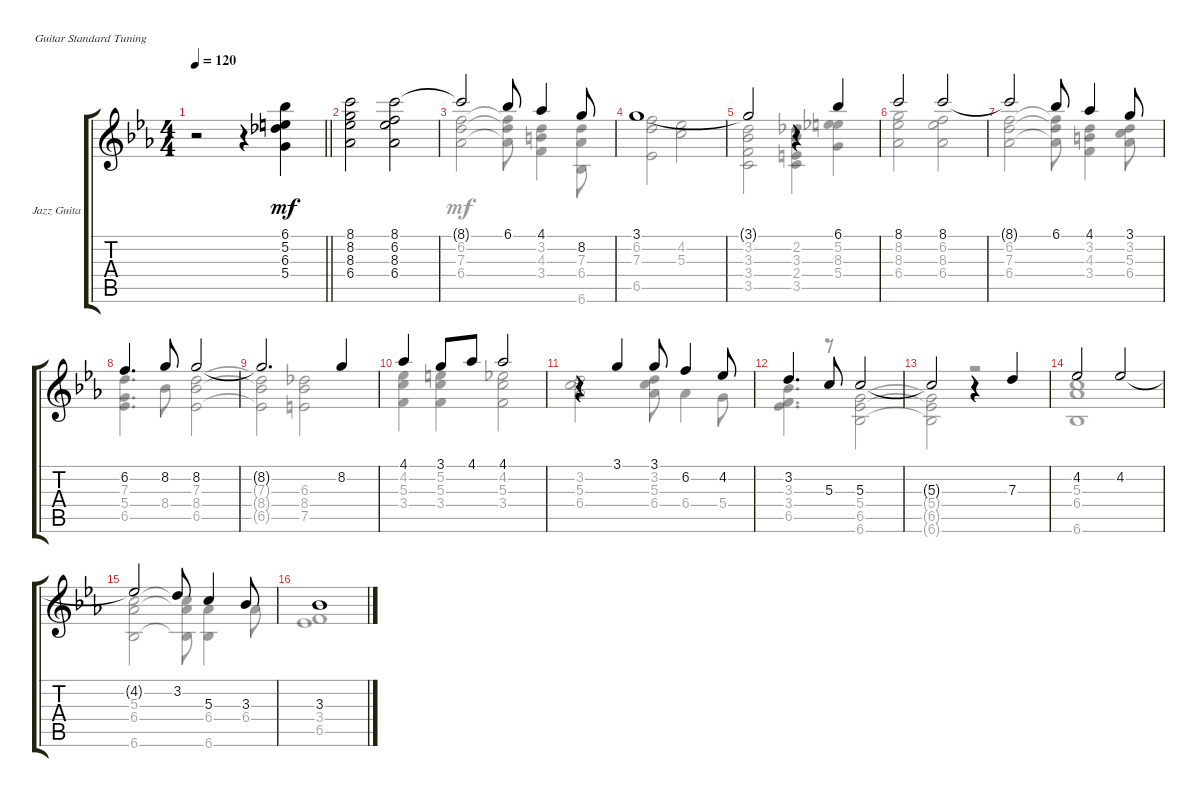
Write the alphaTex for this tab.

\bracketExtendMode groupsimilarinstruments
\firstSystemTrackNameOrientation horizontal
\otherSystemsTrackNameOrientation horizontal
\track ("Jazz Guitar" "Jazz Guita") {instrument electricguitarjazz}
\staff {score tabs}
\tuning (E4 B3 G3 D3 A2 E2)
\voice
\ts (4 4)
\section ("" "")
\tempo 120
\clef g2
\barLineRight lightlight
\ks eb
r.2{dy mf instrument electricguitarjazz} r.4 (6.1 5.2 6.3 5.4).4 |
(8.1 8.2 8.3 6.4).2 (8.1 6.2 8.3 6.4).2 |
8.1{t}.2 6.1.8 4.1.4 8.2.8 |
3.1.1 |
3.1{t}.2 r.4 6.1.4 |
8.1.2 8.1.2 |
8.1{t}.2 6.1.8 4.1.4 3.1.8 |
6.2.4{d} 8.2.8 8.2.2 |
8.2{t}.2{d} 8.2.4 |
4.1.4 3.1.8 4.1.8 4.1.2 |
r.4 3.1.4 3.1.8 6.2.4 4.2.8 |
3.2.4{d} 5.3.8 5.3.2 |
5.3{t}.2 r.4 7.3.4 |
4.2.2 4.2.2 |
4.2{t}.2 3.2.8 5.3.4 3.3.8 |
3.3.1
\voice
\clef g2
\ottava regular
\simile none
\barLineRight lightlight
\ks eb
|
|
(6.2 7.3 6.4).2 (6.2{t} 7.3{t} 6.4{t}).8 (3.2 4.3 3.4).4 (7.3 6.4 6.6).8 |
(6.2 7.3 6.5).2 (4.2 5.3).2 |
(3.2 3.3 3.4 3.5).2 (2.2 3.3 2.4 3.5).4 (5.2 8.3 5.4).4 |
(8.2 8.3 6.4).2 (6.2 8.3 6.4).2 |
(6.2 7.3 6.4).2 (6.2{t} 7.3{t} 6.4{t}).8 (3.2 4.3 3.4).4 (3.2 5.3 6.4).8 |
(7.3 5.4 6.5).4{d} 8.4.8 (7.3 8.4 6.5).2 |
(7.3{t} 8.4{t} 6.5{t}).2 (6.3 8.4 7.5).2 |
(4.2 5.3 3.4).4 (5.2 5.3 3.4).4 (4.2 5.3 3.4).2 |
(3.2 5.3 6.4).2 (3.2 5.3 6.4).8 6.4.4 5.4.8 |
(3.3 3.4 6.5).4{d} r.8 (5.4 6.5 6.6).2 |
(5.4{t} 6.5{t} 6.6{t}).2 r.2 |
(5.3 6.4 6.6).1 |
(5.3 6.4 6.6).2 (5.3{t} 6.4{t} 6.6{t}).8 (6.4 6.6).4 6.4.8 |
(3.4 6.5).1
